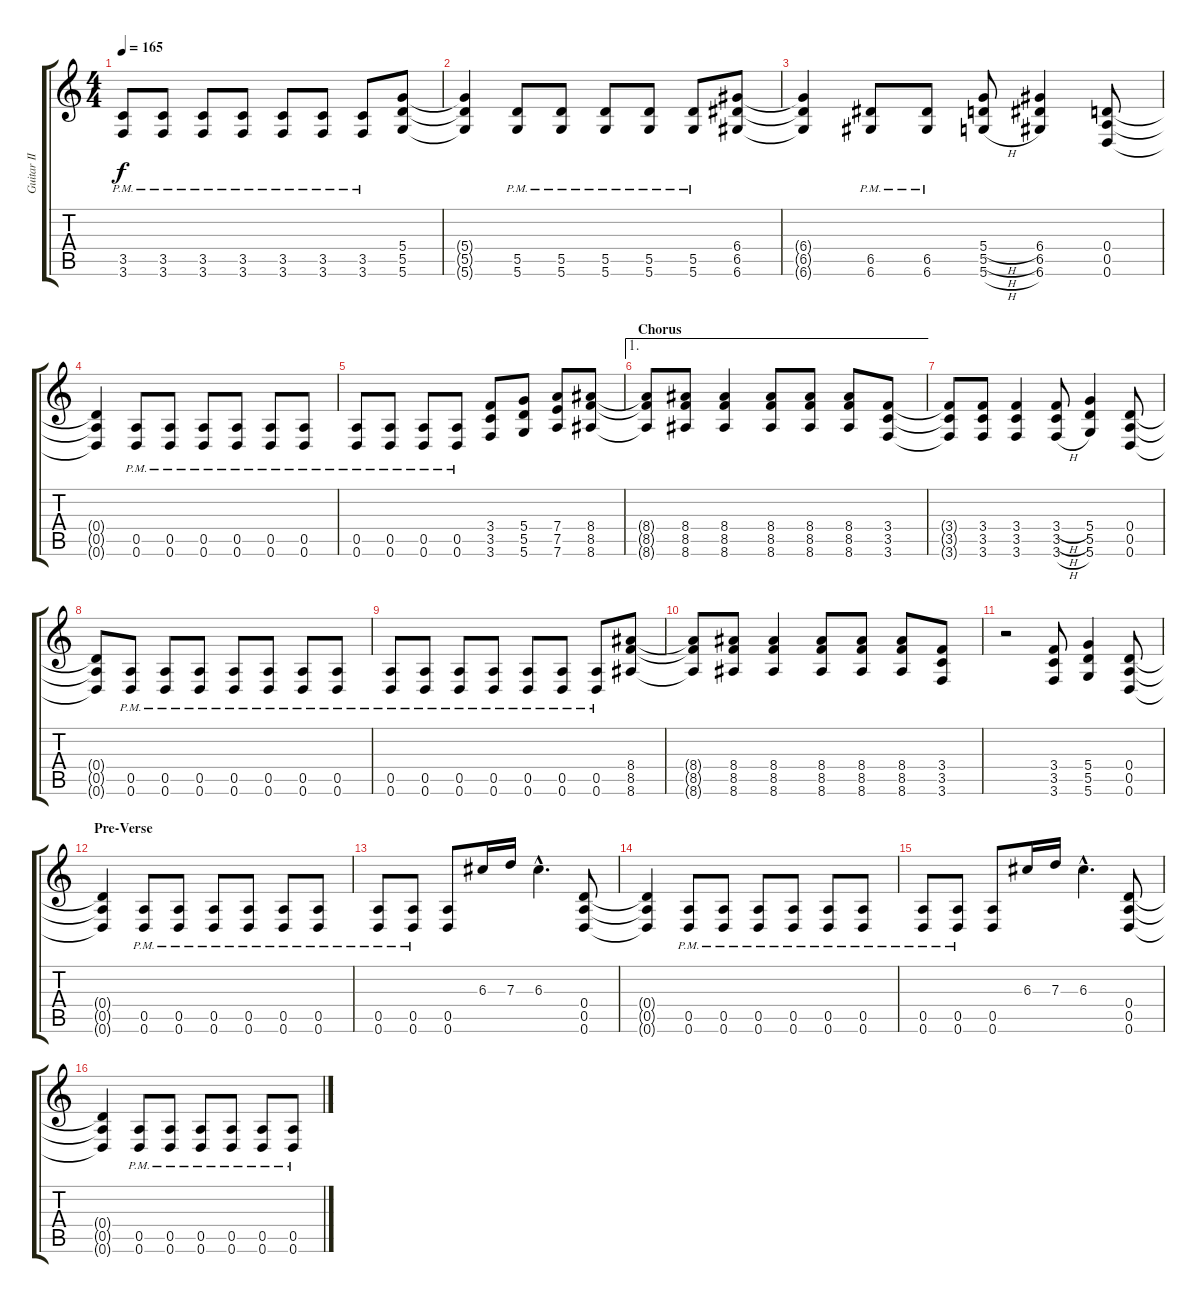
\track ("Guitar II" "Guitar II") {instrument distortionguitar}
\staff {score tabs}
\tuning (E4 B3 G3 D3 A2 D2) {hide}
\ts (4 4)
\tempo 165
\clef g2
\ks c
(3.5{pm} 3.6{pm}).8{dy f} (3.5{pm} 3.6{pm}).8 (3.5{pm} 3.6{pm}).8 (3.5{pm} 3.6{pm}).8 (3.5{pm} 3.6{pm}).8 (3.5{pm} 3.6{pm}).8 (3.5{pm} 3.6{pm}).8 (5.4 5.5 5.6).8 |
(5.4{t} 5.5{t} 5.6{t}).4 (5.5{pm} 5.6{pm}).8 (5.5{pm} 5.6{pm}).8 (5.5{pm} 5.6{pm}).8 (5.5{pm} 5.6{pm}).8 (5.5{pm} 5.6{pm}).8 (6.4 6.5 6.6).8 |
(6.4{t} 6.5{t} 6.6{t}).4 (6.5{pm} 6.6{pm}).8 (6.5{pm} 6.6{pm}).8 (5.4{h} 5.5{h} 5.6{h}).8 (6.4 6.5 6.6).4 (0.4 0.5 0.6).8 |
(0.4{t} 0.5{t} 0.6{t}).4 (0.5{pm} 0.6{pm}).8 (0.5{pm} 0.6{pm}).8 (0.5{pm} 0.6{pm}).8 (0.5{pm} 0.6{pm}).8 (0.5{pm} 0.6{pm}).8 (0.5{pm} 0.6{pm}).8 |
(0.5{pm} 0.6{pm}).8 (0.5{pm} 0.6{pm}).8 (0.5{pm} 0.6{pm}).8 (0.5{pm} 0.6{pm}).8 (3.4 3.5 3.6).8 (5.4 5.5 5.6).8 (7.4 7.5 7.6).8 (8.4 8.5 8.6).8 |
\ae 1
\section ("" "Chorus")
(8.4{t} 8.5{t} 8.6{t}).8 (8.4 8.5 8.6).8 (8.4 8.5 8.6).4 (8.4 8.5 8.6).8 (8.4 8.5 8.6).8 (8.4 8.5 8.6).8 (3.4 3.5 3.6).8 |
(3.4{t} 3.5{t} 3.6{t}).8 (3.4 3.5 3.6).8 (3.4 3.5 3.6).4 (3.4{h} 3.5{h} 3.6{h}).8 (5.4 5.5 5.6).4 (0.4 0.5 0.6).8 |
(0.4{t} 0.5{t} 0.6{t}).8 (0.5{pm} 0.6{pm}).8 (0.5{pm} 0.6{pm}).8 (0.5{pm} 0.6{pm}).8 (0.5{pm} 0.6{pm}).8 (0.5{pm} 0.6{pm}).8 (0.5{pm} 0.6{pm}).8 (0.5{pm} 0.6{pm}).8 |
(0.5{pm} 0.6{pm}).8 (0.5{pm} 0.6{pm}).8 (0.5{pm} 0.6{pm}).8 (0.5{pm} 0.6{pm}).8 (0.5{pm} 0.6{pm}).8 (0.5{pm} 0.6{pm}).8 (0.5{pm} 0.6{pm}).8 (8.4 8.5 8.6).8 |
(8.4{t} 8.5{t} 8.6{t}).8 (8.4 8.5 8.6).8 (8.4 8.5 8.6).4 (8.4 8.5 8.6).8 (8.4 8.5 8.6).8 (8.4 8.5 8.6).8 (3.4 3.5 3.6).8 |
r.2 (3.4 3.5 3.6).8 (5.4 5.5 5.6).4 (0.4 0.5 0.6).8 |
\section ("" "Pre-Verse")
(0.4{t} 0.5{t} 0.6{t}).4 (0.5{pm} 0.6{pm}).8 (0.5{pm} 0.6{pm}).8 (0.5{pm} 0.6{pm}).8 (0.5{pm} 0.6{pm}).8 (0.5{pm} 0.6{pm}).8 (0.5{pm} 0.6{pm}).8 |
(0.5{pm} 0.6{pm}).8 (0.5{pm} 0.6{pm}).8 (0.5 0.6).8 6.3.16 7.3.16 6.3{hac}.4{d} (0.4 0.5 0.6).8 |
(0.4{t} 0.5{t} 0.6{t}).4 (0.5{pm} 0.6{pm}).8 (0.5{pm} 0.6{pm}).8 (0.5{pm} 0.6{pm}).8 (0.5{pm} 0.6{pm}).8 (0.5{pm} 0.6{pm}).8 (0.5{pm} 0.6{pm}).8 |
(0.5{pm} 0.6{pm}).8 (0.5{pm} 0.6{pm}).8 (0.5 0.6).8 6.3.16 7.3.16 6.3{hac}.4{d} (0.4 0.5 0.6).8 |
(0.4{t} 0.5{t} 0.6{t}).4 (0.5{pm} 0.6{pm}).8 (0.5{pm} 0.6{pm}).8 (0.5{pm} 0.6{pm}).8 (0.5{pm} 0.6{pm}).8 (0.5{pm} 0.6{pm}).8 (0.5{pm} 0.6{pm}).8
